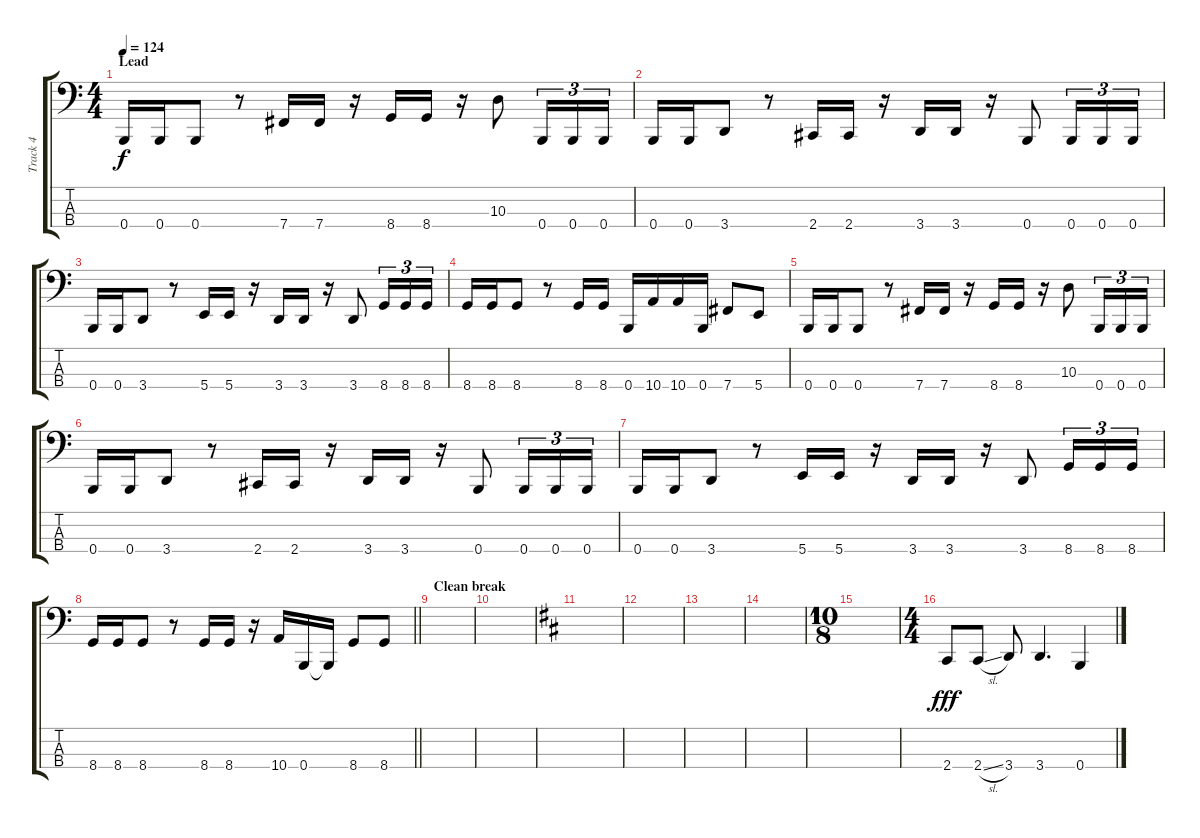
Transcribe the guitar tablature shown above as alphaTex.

\track ("Track 4" "Track 4") {instrument synthbass2}
\staff {score tabs}
\tuning (D2 A1 E1 B0) {hide}
\ts (4 4)
\section ("" "Lead")
\tempo 124
\clef f4
\ks c
0.4.16{dy f} 0.4.16 0.4.8 r.8 7.4.16 7.4.16 r.16 8.4.16 8.4.16 r.16 10.3.8 0.4.16{tu (3 2)} 0.4.16{tu (3 2)} 0.4.16{tu (3 2)} |
0.4.16 0.4.16 3.4.8 r.8 2.4.16 2.4.16 r.16 3.4.16 3.4.16 r.16 0.4.8 0.4.16{tu (3 2)} 0.4.16{tu (3 2)} 0.4.16{tu (3 2)} |
0.4.16 0.4.16 3.4.8 r.8 5.4.16 5.4.16 r.16 3.4.16 3.4.16 r.16 3.4.8 8.4.16{tu (3 2)} 8.4.16{tu (3 2)} 8.4.16{tu (3 2)} |
8.4.16 8.4.16 8.4.8 r.8 8.4.16 8.4.16 0.4.16 10.4.16 10.4.16 0.4.16 7.4.8 5.4.8 |
0.4.16 0.4.16 0.4.8 r.8 7.4.16 7.4.16 r.16 8.4.16 8.4.16 r.16 10.3.8 0.4.16{tu (3 2)} 0.4.16{tu (3 2)} 0.4.16{tu (3 2)} |
0.4.16 0.4.16 3.4.8 r.8 2.4.16 2.4.16 r.16 3.4.16 3.4.16 r.16 0.4.8 0.4.16{tu (3 2)} 0.4.16{tu (3 2)} 0.4.16{tu (3 2)} |
0.4.16 0.4.16 3.4.8 r.8 5.4.16 5.4.16 r.16 3.4.16 3.4.16 r.16 3.4.8 8.4.16{tu (3 2)} 8.4.16{tu (3 2)} 8.4.16{tu (3 2)} |
\barLineRight lightlight
8.4.16 8.4.16 8.4.8 r.8 8.4.16 8.4.16 r.16 10.4.16 0.4.16 0.4{t}.16 8.4.8 8.4.8 |
\section ("" "Clean break")
|
|
\ks bminor
|
|
|
|
\ts (10 8)
|
\ts (4 4)
2.4.8{dy fff} 2.4{sl}.8 3.4.8 3.4.4{d} 0.4.4
